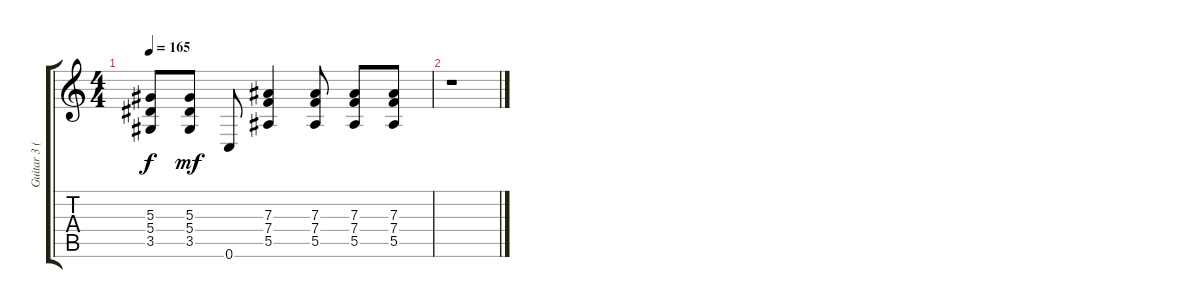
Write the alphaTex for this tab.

\track ("Guitar 3 (Rhytm)" "Guitar 3 (") {instrument distortionguitar}
\staff {score tabs}
\tuning (C4 G3 Eb3 Bb2 F2 C2) {hide}
\ts (4 4)
\tempo 165
\clef g2
\ks c
(5.3{t} 5.4{t} 3.5{t}).8{dy f} (5.3 5.4 3.5).8{dy mf} 0.6.8 (7.3 7.4 5.5).4 (7.3 7.4 5.5).8 (7.3 7.4 5.5).8 (7.3 7.4 5.5).8 |
r.1
